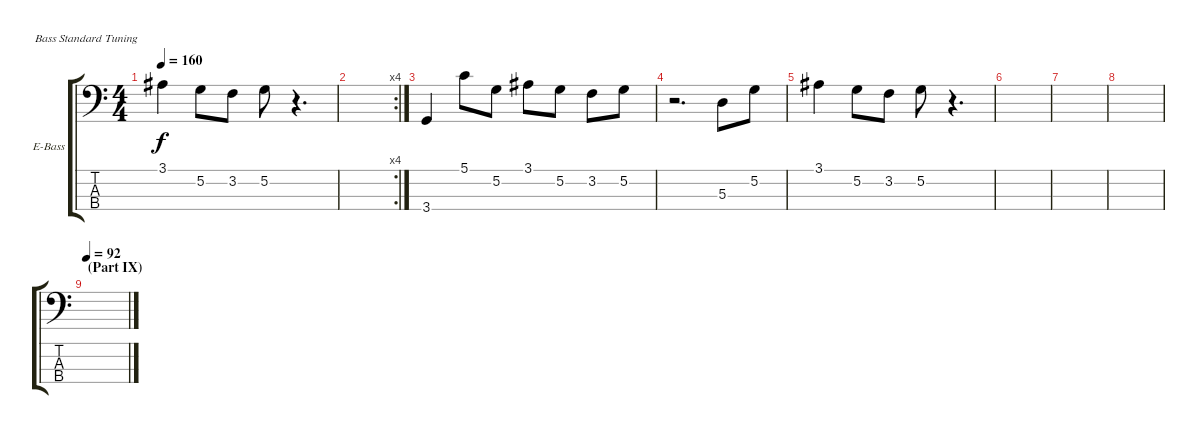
\bracketExtendMode groupsimilarinstruments
\firstSystemTrackNameOrientation horizontal
\otherSystemsTrackNameOrientation horizontal
\track ("Slap" "E-Bass") {instrument electricbassfinger}
\staff {score tabs}
\tuning (G2 D2 A1 E1)
\ts (4 4)
\tempo 160
\clef f4
\scale
0.312821
\ks c
3.1.4{dy f} 5.2.8 3.2.8 5.2.8 r.4{d} |
\rc 4
\scale
0.354497 |
\scale
0.322751 3.4.4 5.1.8 5.2.8 3.1.8 5.2.8 3.2.8 5.2.8 |
\scale
0.322751 r.2{d} 5.3.8 5.2.8 |
\scale
0.333333 3.1.4 5.2.8 3.2.8 5.2.8 r.4{d} |
\scale
0.333333 |
\scale
0.333333 |
\scale
0.333333 |
\section ("" "(Part IX)")
\tempo 92
\scale
0.333333 |
\scale
0.333333 |
\scale
0.333333 |
\scale
0.333333 |
\scale
0.333333 |
\scale
0.333333 |
\scale
0.333333 |
\scale
0.333333
